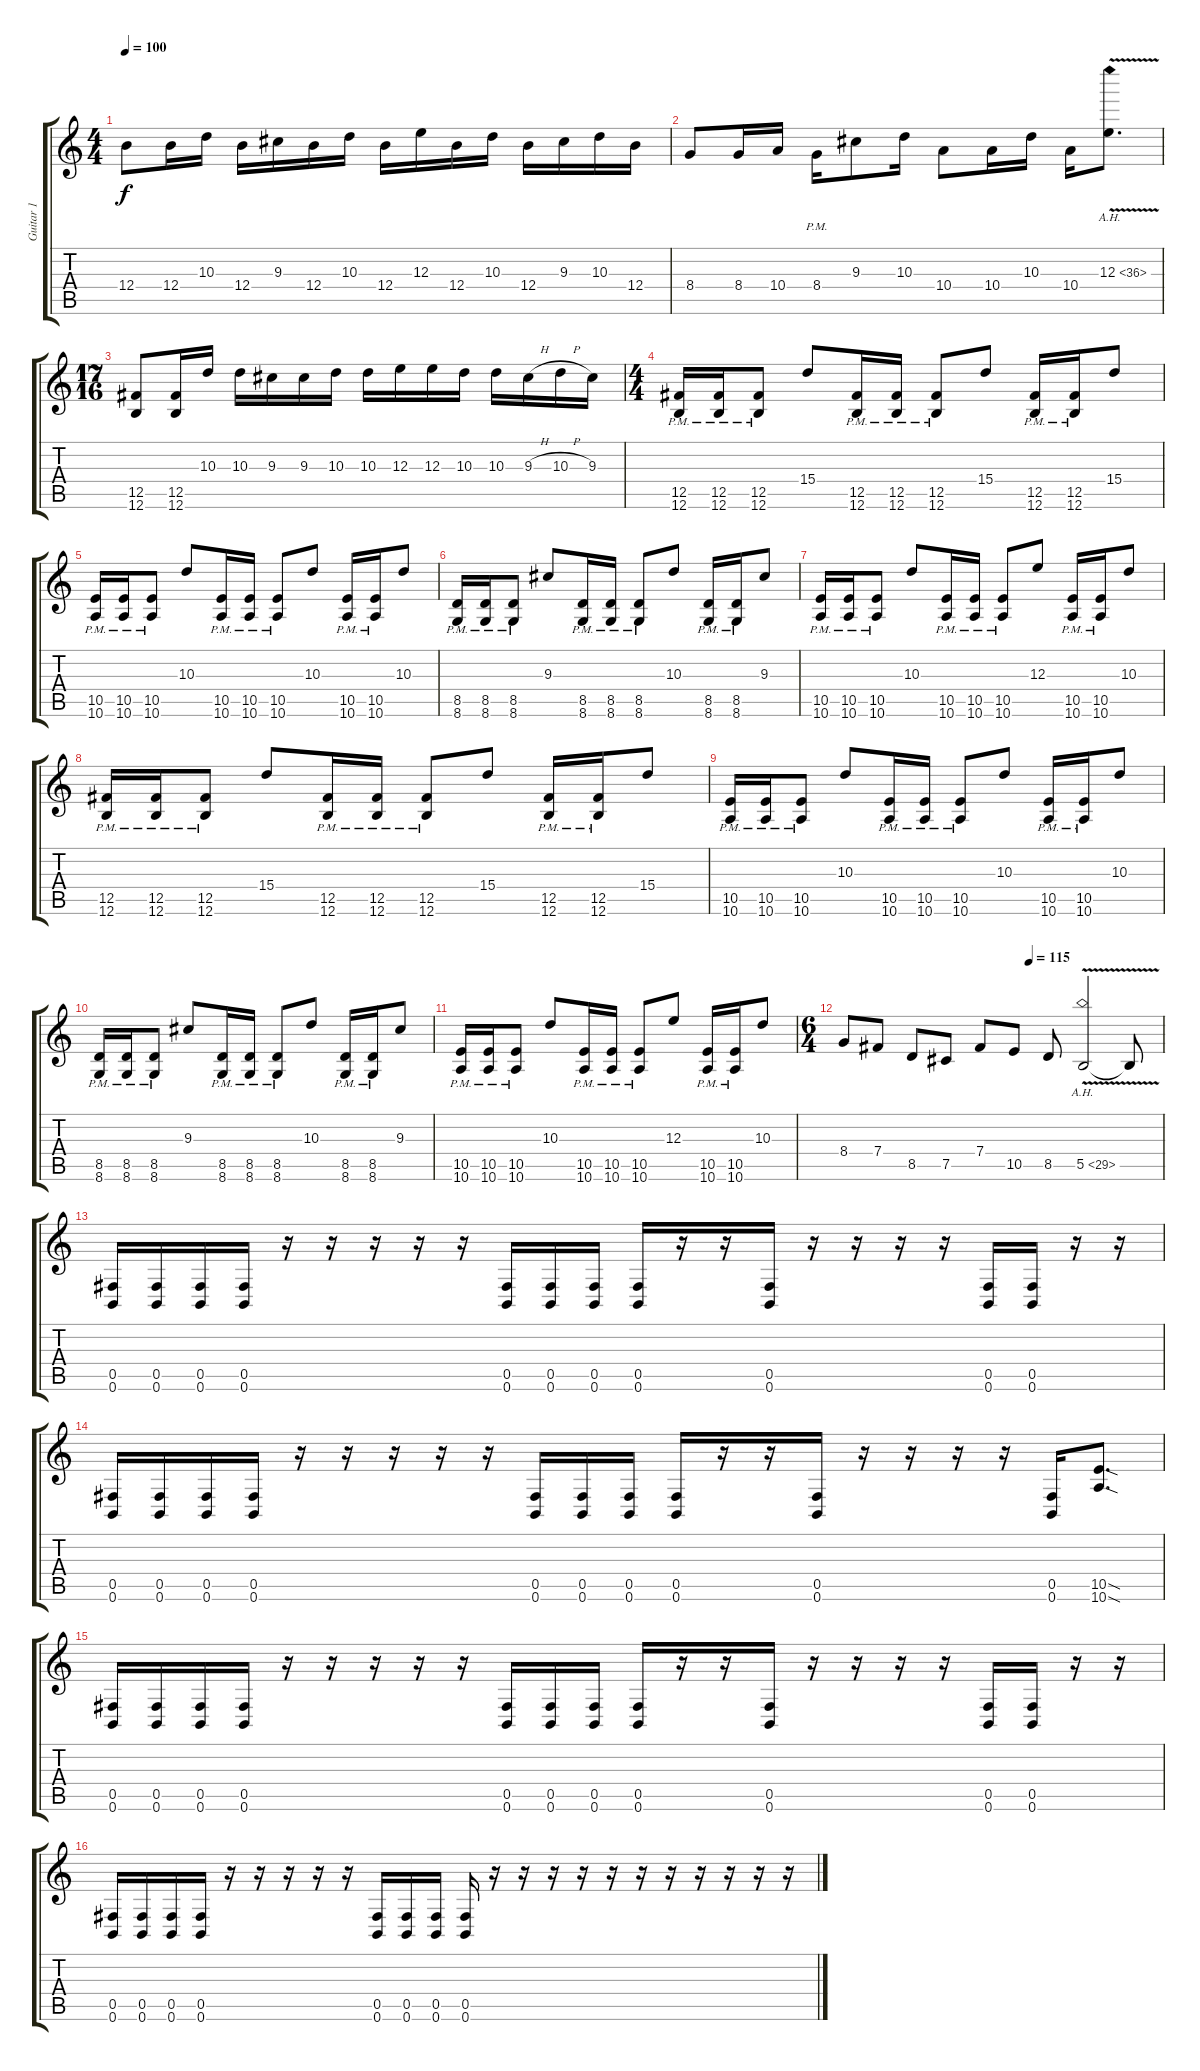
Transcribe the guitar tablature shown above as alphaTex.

\track ("Guitar 1" "Guitar 1") {instrument distortionguitar}
\staff {score tabs}
\tuning (Db4 Ab3 E3 B2 Gb2 B1) {hide}
\ts (4 4)
\tempo 100
\clef g2
\ks c
12.4.8{dy f} 12.4.16 10.3.16 12.4.16 9.3.16 12.4.16 10.3.16 12.4.16 12.3.16 12.4.16 10.3.16 12.4.16 9.3.16 10.3.16 12.4.16 |
8.4.8 8.4.16 10.4.16 8.4{pm}.16 9.3.8 10.3.16 10.4.8 10.4.16 10.3.16 10.4.16 12.3{ah 24 v}.8{d} |
\ts (17 16)
(12.5 12.6).8 (12.5 12.6).16 10.3.16 10.3.16 9.3.16 9.3.16 10.3.16 10.3.16 12.3.16 12.3.16 10.3.16 10.3.16 9.3{h}.16 10.3{h}.16 9.3.16 |
\ts (4 4)
(12.5{pm} 12.6{pm}).16 (12.5{pm} 12.6{pm}).16 (12.5{pm} 12.6{pm}).8 15.4.8 (12.5{pm} 12.6{pm}).16 (12.5{pm} 12.6{pm}).16 (12.5{pm} 12.6{pm}).8 15.4.8 (12.5{pm} 12.6{pm}).16 (12.5{pm} 12.6{pm}).16 15.4.8 |
(10.5{pm} 10.6{pm}).16 (10.5{pm} 10.6{pm}).16 (10.5{pm} 10.6{pm}).8 10.3.8 (10.5{pm} 10.6{pm}).16 (10.5{pm} 10.6{pm}).16 (10.5{pm} 10.6{pm}).8 10.3.8 (10.5{pm} 10.6{pm}).16 (10.5{pm} 10.6{pm}).16 10.3.8 |
(8.5{pm} 8.6{pm}).16 (8.5{pm} 8.6{pm}).16 (8.5{pm} 8.6{pm}).8 9.3.8 (8.5{pm} 8.6{pm}).16 (8.5{pm} 8.6{pm}).16 (8.5{pm} 8.6{pm}).8 10.3.8 (8.5{pm} 8.6{pm}).16 (8.5{pm} 8.6{pm}).16 9.3.8 |
(10.5{pm} 10.6{pm}).16 (10.5{pm} 10.6{pm}).16 (10.5{pm} 10.6{pm}).8 10.3.8 (10.5{pm} 10.6{pm}).16 (10.5{pm} 10.6{pm}).16 (10.5{pm} 10.6{pm}).8 12.3.8 (10.5{pm} 10.6{pm}).16 (10.5{pm} 10.6{pm}).16 10.3.8 |
(12.5{pm} 12.6{pm}).16 (12.5{pm} 12.6{pm}).16 (12.5{pm} 12.6{pm}).8 15.4.8 (12.5{pm} 12.6{pm}).16 (12.5{pm} 12.6{pm}).16 (12.5{pm} 12.6{pm}).8 15.4.8 (12.5{pm} 12.6{pm}).16 (12.5{pm} 12.6{pm}).16 15.4.8 |
(10.5{pm} 10.6{pm}).16 (10.5{pm} 10.6{pm}).16 (10.5{pm} 10.6{pm}).8 10.3.8 (10.5{pm} 10.6{pm}).16 (10.5{pm} 10.6{pm}).16 (10.5{pm} 10.6{pm}).8 10.3.8 (10.5{pm} 10.6{pm}).16 (10.5{pm} 10.6{pm}).16 10.3.8 |
(8.5{pm} 8.6{pm}).16 (8.5{pm} 8.6{pm}).16 (8.5{pm} 8.6{pm}).8 9.3.8 (8.5{pm} 8.6{pm}).16 (8.5{pm} 8.6{pm}).16 (8.5{pm} 8.6{pm}).8 10.3.8 (8.5{pm} 8.6{pm}).16 (8.5{pm} 8.6{pm}).16 9.3.8 |
(10.5{pm} 10.6{pm}).16 (10.5{pm} 10.6{pm}).16 (10.5{pm} 10.6{pm}).8 10.3.8 (10.5{pm} 10.6{pm}).16 (10.5{pm} 10.6{pm}).16 (10.5{pm} 10.6{pm}).8 12.3.8 (10.5{pm} 10.6{pm}).16 (10.5{pm} 10.6{pm}).16 10.3.8 |
\ts (6 4)
\tempo (115 0.5833333333333334)
8.4.8 7.4.8 8.5.8 7.5.8 7.4.8 10.5.8 8.5.8 5.5{ah 24 v}.2 5.5{t}.8 |
(0.5 0.6).16 (0.5 0.6).16 (0.5 0.6).16 (0.5 0.6).16 r.16 r.16 r.16 r.16 r.16 (0.5 0.6).16 (0.5 0.6).16 (0.5 0.6).16 (0.5 0.6).16 r.16 r.16 (0.5 0.6).16 r.16 r.16 r.16 r.16 (0.5 0.6).16 (0.5 0.6).16 r.16 r.16 |
(0.5 0.6).16 (0.5 0.6).16 (0.5 0.6).16 (0.5 0.6).16 r.16 r.16 r.16 r.16 r.16 (0.5 0.6).16 (0.5 0.6).16 (0.5 0.6).16 (0.5 0.6).16 r.16 r.16 (0.5 0.6).16 r.16 r.16 r.16 r.16 (0.5 0.6).16 (10.5{sod} 10.6{sod}).8{d} |
(0.5 0.6).16 (0.5 0.6).16 (0.5 0.6).16 (0.5 0.6).16 r.16 r.16 r.16 r.16 r.16 (0.5 0.6).16 (0.5 0.6).16 (0.5 0.6).16 (0.5 0.6).16 r.16 r.16 (0.5 0.6).16 r.16 r.16 r.16 r.16 (0.5 0.6).16 (0.5 0.6).16 r.16 r.16 |
(0.5 0.6).16 (0.5 0.6).16 (0.5 0.6).16 (0.5 0.6).16 r.16 r.16 r.16 r.16 r.16 (0.5 0.6).16 (0.5 0.6).16 (0.5 0.6).16 (0.5 0.6).16 r.16 r.16 r.16 r.16 r.16 r.16 r.16 r.16 r.16 r.16 r.16
